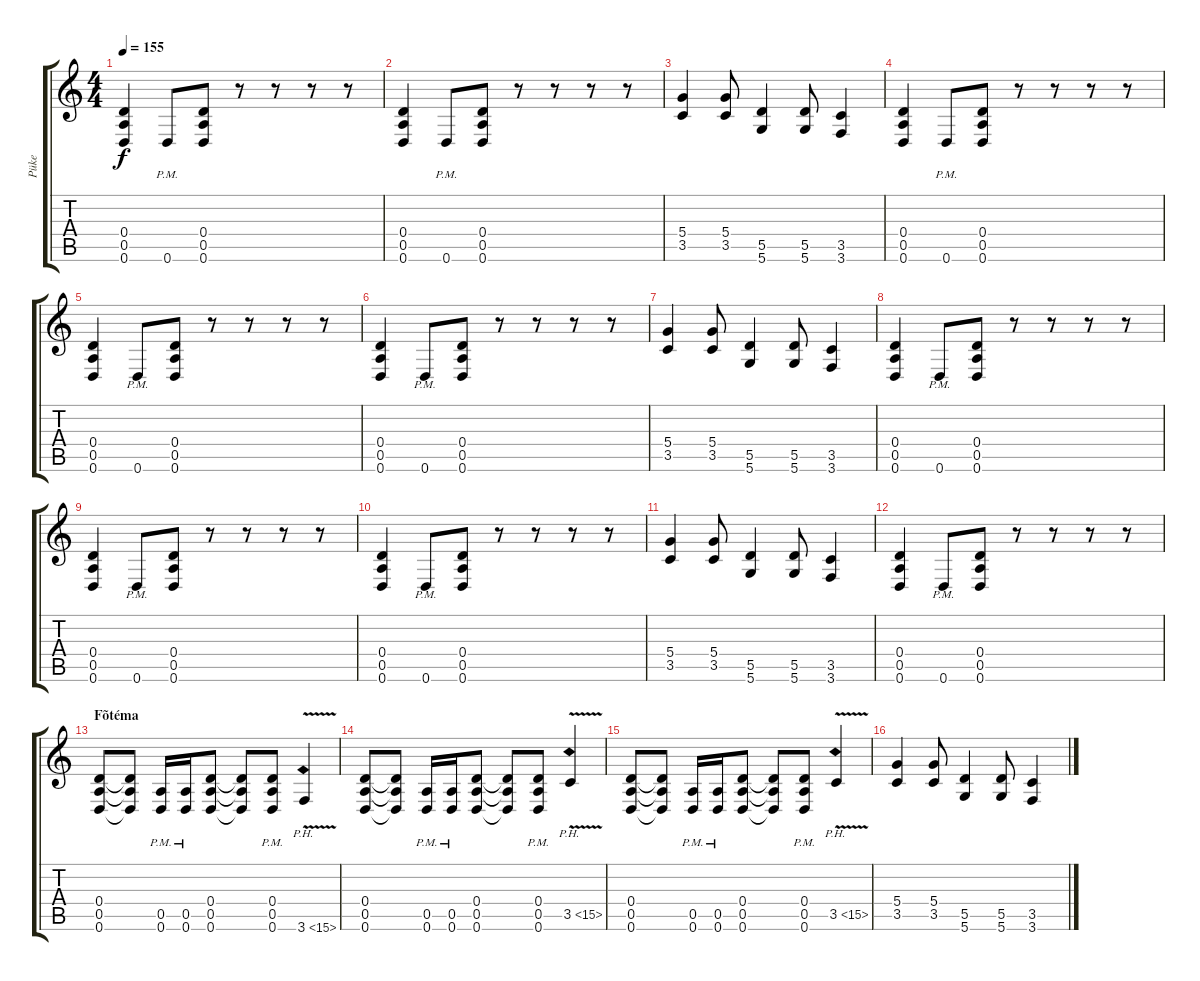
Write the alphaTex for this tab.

\track ("Püke" "Püke") {instrument distortionguitar}
\staff {score tabs}
\tuning (E4 B3 G3 D3 A2 D2) {hide}
\ts (4 4)
\tempo 155
\clef g2
\ks c
(0.4 0.5 0.6).4{dy f} 0.6{pm}.8 (0.4 0.5 0.6).8 r.8 r.8 r.8 r.8 |
(0.4 0.5 0.6).4 0.6{pm}.8 (0.4 0.5 0.6).8 r.8 r.8 r.8 r.8 |
(5.4 3.5).4 (5.4 3.5).8 (5.5 5.6).4 (5.5 5.6).8 (3.5 3.6).4 |
(0.4 0.5 0.6).4 0.6{pm}.8 (0.4 0.5 0.6).8 r.8 r.8 r.8 r.8 |
(0.4 0.5 0.6).4 0.6{pm}.8 (0.4 0.5 0.6).8 r.8 r.8 r.8 r.8 |
(0.4 0.5 0.6).4 0.6{pm}.8 (0.4 0.5 0.6).8 r.8 r.8 r.8 r.8 |
(5.4 3.5).4 (5.4 3.5).8 (5.5 5.6).4 (5.5 5.6).8 (3.5 3.6).4 |
(0.4 0.5 0.6).4 0.6{pm}.8 (0.4 0.5 0.6).8 r.8 r.8 r.8 r.8 |
(0.4 0.5 0.6).4 0.6{pm}.8 (0.4 0.5 0.6).8 r.8 r.8 r.8 r.8 |
(0.4 0.5 0.6).4 0.6{pm}.8 (0.4 0.5 0.6).8 r.8 r.8 r.8 r.8 |
(5.4 3.5).4 (5.4 3.5).8 (5.5 5.6).4 (5.5 5.6).8 (3.5 3.6).4 |
(0.4 0.5 0.6).4 0.6{pm}.8 (0.4 0.5 0.6).8 r.8 r.8 r.8 r.8 |
\section ("" "Fõtéma")
(0.4 0.5 0.6).8 (0.4{t} 0.5{t} 0.6{t}).8 (0.5{pm} 0.6{pm}).16 (0.5{pm} 0.6{pm}).16 (0.4 0.5 0.6).8 (0.4{t} 0.5{t} 0.6{t}).8 (0.4{pm} 0.5{pm} 0.6{pm}).8 3.6{ph 12 v}.4 |
(0.4 0.5 0.6).8 (0.4{t} 0.5{t} 0.6{t}).8 (0.5{pm} 0.6{pm}).16 (0.5{pm} 0.6{pm}).16 (0.4 0.5 0.6).8 (0.4{t} 0.5{t} 0.6{t}).8 (0.4{pm} 0.5{pm} 0.6{pm}).8 3.5{ph 12 v}.4 |
(0.4 0.5 0.6).8 (0.4{t} 0.5{t} 0.6{t}).8 (0.5{pm} 0.6{pm}).16 (0.5{pm} 0.6{pm}).16 (0.4 0.5 0.6).8 (0.4{t} 0.5{t} 0.6{t}).8 (0.4{pm} 0.5{pm} 0.6{pm}).8 3.5{ph 12 v}.4 |
(5.4 3.5).4 (5.4 3.5).8 (5.5 5.6).4 (5.5 5.6).8 (3.5 3.6).4
